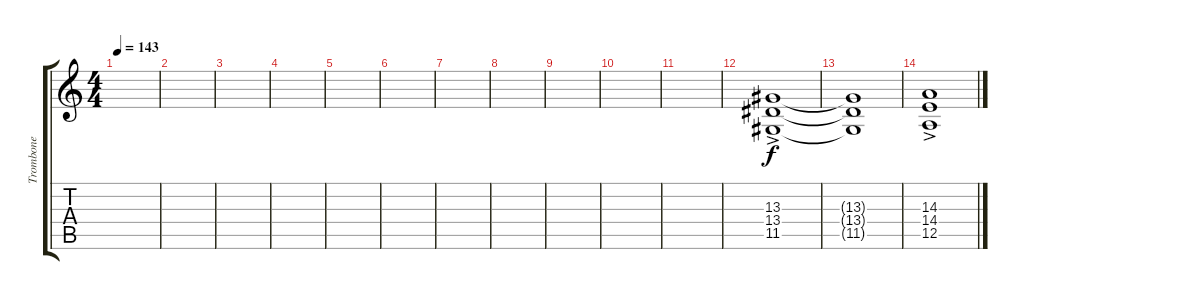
\track ("Trombone" "Trombone") {instrument trombone}
\staff {score tabs}
\tuning (E4 B3 G3 D3 A2 E2) {hide}
\ts (4 4)
\tempo 143
\clef g2
\ks c
|
|
|
|
|
|
|
|
|
|
|
(13.3{ac} 13.4{ac} 11.5{ac}).1{dy f} |
(13.3{t} 13.4{t} 11.5{t}).1 |
(14.3{ac} 14.4{ac} 12.5{ac}).1
